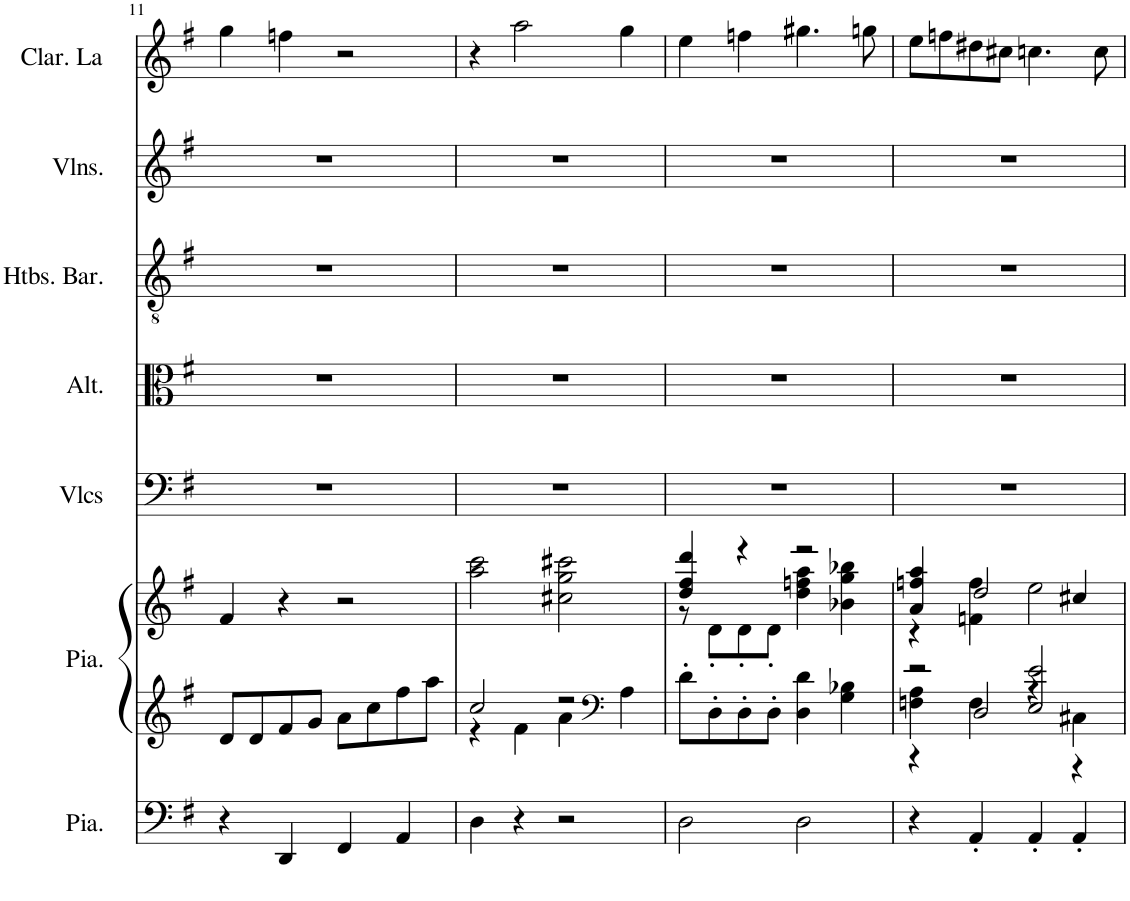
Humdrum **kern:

**kern	**kern	**kern	**kern	**kern	**kern	**kern	**kern
*part7	*part6	*part6	*part5	*part4	*part3	*part2	*part1
*staff8	*staff7	*staff6	*staff5	*staff4	*staff3	*staff2	*staff1
*I"Piano, Pedals	*I"Piano, Organ	*	*I"Violoncelles, Bass	*I"Altos, Tenor	*I"Hautbois Baryton, Alto	*I"Violons, Soprano	*I"Clarinette en La, Soprano solo
*I'Pia.	*I'Pia.	*	*I'Vlcs	*I'Alt.	*I'Htbs. Bar.	*I'Vlns.	*I'Clar. La
!!LO:PB:g=z
*clefF4	*clefG2	*clefG2	*clefF4	*clefC3	*clefGv2	*clefG2	*clefG2
*	*	*	*	*	*	*	*Trd2c3
*k[f#]	*k[f#]	*k[f#]	*k[f#]	*k[f#]	*k[f#]	*k[f#]	*k[f#]
*M4/4	*M4/4	*M4/4	*M4/4	*M4/4	*M4/4	*M4/4	*M4/4
=11	=11	=11	=11	=11	=11	=11	=11
4r	8d/L	4f#/	1r	1r	1r	1r	4gg\
.	8d/	.	.	.	.	.	.
4DD/	8f#/	4r	.	.	.	.	4ffn\
.	8g/J	.	.	.	.	.	.
4FF#/	8a\L	2r	.	.	.	.	2r
.	8cc\	.	.	.	.	.	.
4AA/	8ff#\	.	.	.	.	.	.
.	8aa\J	.	.	.	.	.	.
=12	=12	=12	=12	=12	=12	=12	=12
*	*^	*	*	*	*	*	*
4D\	2cc/	4r	2aa\ 2ccc\	1r	1r	1r	1r	4r
4r	.	4f#\	.	.	.	.	.	2aa\
2r	2r	4a\	2cc#X\ 2gg\ 2ccc#X\	.	.	.	.	.
*	*clefF4	*	*	*	*	*	*	*
.	.	4A\	.	.	.	.	.	4gg\
*	*v	*v	*	*	*	*	*	*
=13	=13	=13	=13	=13	=13	=13	=13
*	*	*^	*	*	*	*	*
2D\	8d'\L	4dd/ 4ff#/ 4ddd/	8r	1r	1r	1r	1r	4ee\
.	8D'\	.	8d'\L	.	.	.	.	.
.	8D'\	4r	8d'\	.	.	.	.	4ffn\
.	8D'\J	.	8d'\J	.	.	.	.	.
2D\	4D\ 4d\	2r	4dd\ 4ffn\ 4aa\	.	.	.	.	4.gg#X\
.	4G\ 4B-X\	.	4b-X\ 4gg\ 4bb-X\	.	.	.	.	.
.	.	.	.	.	.	.	.	8ggn\
=14	=14	=14	=14	=14	=14	=14	=14	=14
*	*^	*	*	*	*	*	*	*
*	*	*^	*	*	*	*	*	*	*
4r	2r	4Fn\ 4A\	4r	4a/ 4ffn/ 4aa/	4r	1r	1r	1r	1r	8ee\L
.	.	.	.	.	.	.	.	.	.	8ffn\
4AA'/	.	4F\	2D/	2dd/	4fn\ 4ff\	.	.	.	.	8dd#X\
.	.	.	.	.	.	.	.	.	.	8cc#X\J
4AA'/	2E/ 2e/	4r	.	.	2ee\	.	.	.	.	4.ccn\
4AA'/	.	4C#X\	4r	4cc#X/	.	.	.	.	.	.
.	.	.	.	.	.	.	.	.	.	8cc\
*	*v	*v	*v	*	*	*	*	*	*	*
*	*	*v	*v	*	*	*	*	*
=	=	=	=	=	=	=	=
*-	*-	*-	*-	*-	*-	*-	*-
